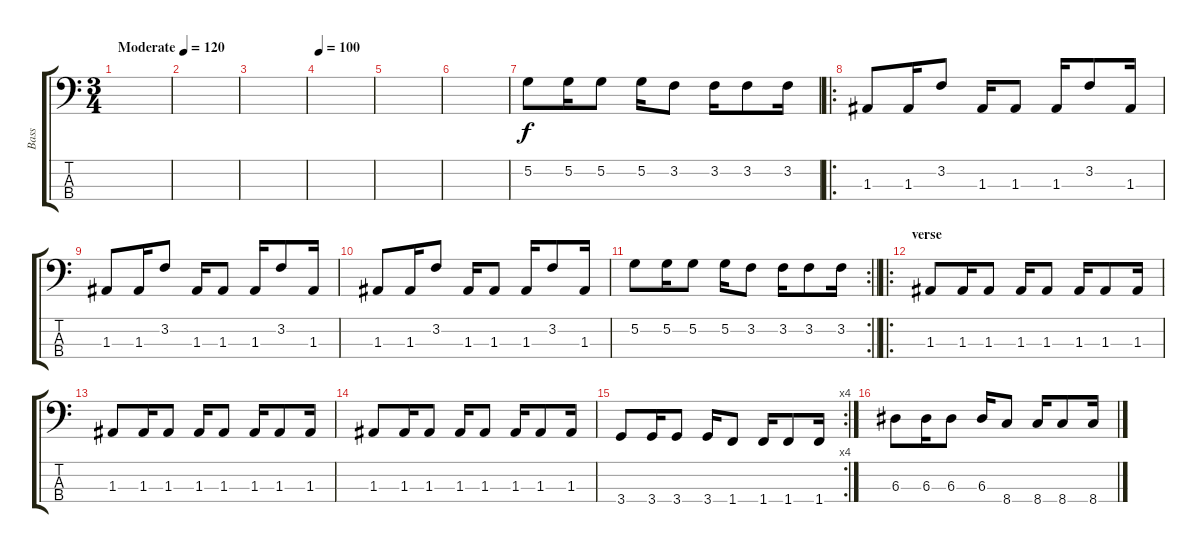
\track ("Bass" "Bass") {instrument electricbassfinger}
\staff {score tabs}
\tuning (G2 D2 A1 E1) {hide}
\ts (3 4)
\tempo (120 "Moderate")
\clef f4
\ks c
|
|
|
\tempo 100
|
|
|
5.2.8 5.2.16 5.2.8 5.2.16 3.2.8 3.2.16 3.2.8 3.2.16 |
\ro
1.3.8 1.3.16 3.2.8 1.3.16 1.3.8 1.3.16 3.2.8 1.3.16 |
1.3.8 1.3.16 3.2.8 1.3.16 1.3.8 1.3.16 3.2.8 1.3.16 |
1.3.8 1.3.16 3.2.8 1.3.16 1.3.8 1.3.16 3.2.8 1.3.16 |
\rc 2
\barLineRight lightlight
5.2.8 5.2.16 5.2.8 5.2.16 3.2.8 3.2.16 3.2.8 3.2.16 |
\ro
\section ("" "verse")
1.3.8 1.3.16 1.3.8 1.3.16 1.3.8 1.3.16 1.3.8 1.3.16 |
1.3.8 1.3.16 1.3.8 1.3.16 1.3.8 1.3.16 1.3.8 1.3.16 |
1.3.8 1.3.16 1.3.8 1.3.16 1.3.8 1.3.16 1.3.8 1.3.16 |
\rc 4
3.4.8 3.4.16 3.4.8 3.4.16 1.4.8 1.4.16 1.4.8 1.4.16 |
6.3.8 6.3.16 6.3.8 6.3.16 8.4.8 8.4.16 8.4.8 8.4.16
